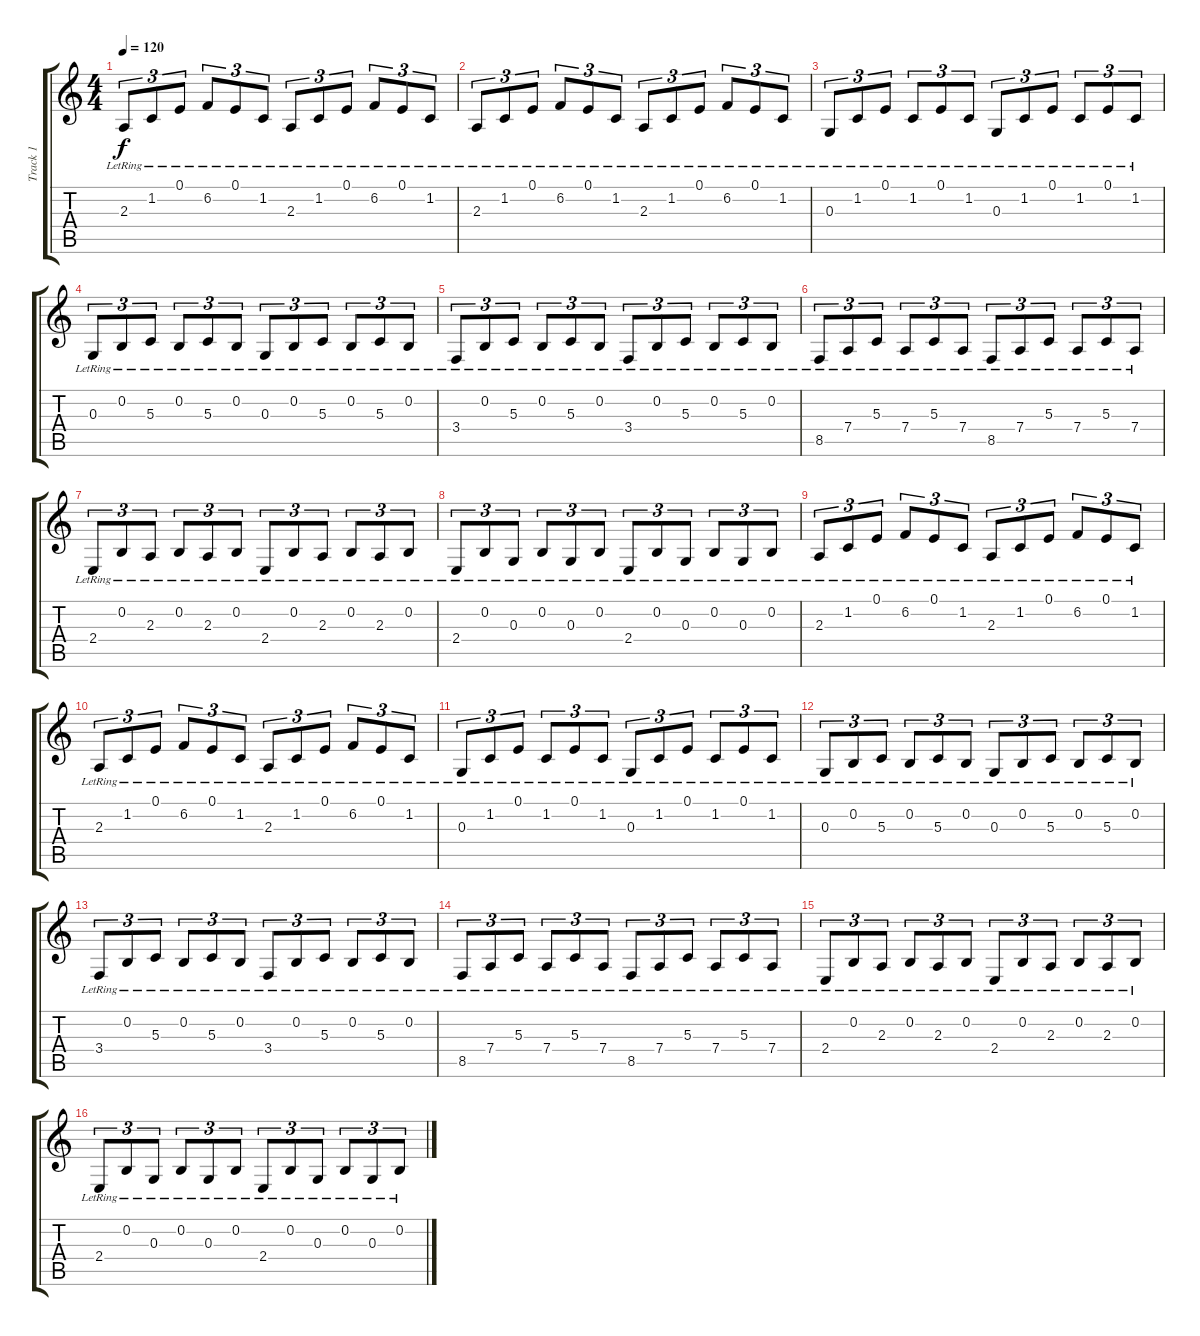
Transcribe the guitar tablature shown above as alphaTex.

\track ("Track 1" "Track 1") {instrument orchestralharp}
\staff {score tabs}
\tuning (E4 B3 G3 D3 A2 E2) {hide}
\ts (4 4)
\tempo 120
\clef g2
\ks c
2.3{lr}.8{tu (3 2) dy f} 1.2{lr}.8{tu (3 2)} 0.1{lr}.8{tu (3 2)} 6.2{lr}.8{tu (3 2)} 0.1{lr}.8{tu (3 2)} 1.2{lr}.8{tu (3 2)} 2.3{lr}.8{tu (3 2)} 1.2{lr}.8{tu (3 2)} 0.1{lr}.8{tu (3 2)} 6.2{lr}.8{tu (3 2)} 0.1{lr}.8{tu (3 2)} 1.2{lr}.8{tu (3 2)} |
2.3{lr}.8{tu (3 2)} 1.2{lr}.8{tu (3 2)} 0.1{lr}.8{tu (3 2)} 6.2{lr}.8{tu (3 2)} 0.1{lr}.8{tu (3 2)} 1.2{lr}.8{tu (3 2)} 2.3{lr}.8{tu (3 2)} 1.2{lr}.8{tu (3 2)} 0.1{lr}.8{tu (3 2)} 6.2{lr}.8{tu (3 2)} 0.1{lr}.8{tu (3 2)} 1.2{lr}.8{tu (3 2)} |
0.3{lr}.8{tu (3 2)} 1.2{lr}.8{tu (3 2)} 0.1{lr}.8{tu (3 2)} 1.2{lr}.8{tu (3 2)} 0.1{lr}.8{tu (3 2)} 1.2{lr}.8{tu (3 2)} 0.3{lr}.8{tu (3 2)} 1.2{lr}.8{tu (3 2)} 0.1{lr}.8{tu (3 2)} 1.2{lr}.8{tu (3 2)} 0.1{lr}.8{tu (3 2)} 1.2{lr}.8{tu (3 2)} |
0.3{lr}.8{tu (3 2)} 0.2{lr}.8{tu (3 2)} 5.3{lr}.8{tu (3 2)} 0.2{lr}.8{tu (3 2)} 5.3{lr}.8{tu (3 2)} 0.2{lr}.8{tu (3 2)} 0.3{lr}.8{tu (3 2)} 0.2{lr}.8{tu (3 2)} 5.3{lr}.8{tu (3 2)} 0.2{lr}.8{tu (3 2)} 5.3{lr}.8{tu (3 2)} 0.2{lr}.8{tu (3 2)} |
3.4{lr}.8{tu (3 2)} 0.2{lr}.8{tu (3 2)} 5.3{lr}.8{tu (3 2)} 0.2{lr}.8{tu (3 2)} 5.3{lr}.8{tu (3 2)} 0.2{lr}.8{tu (3 2)} 3.4{lr}.8{tu (3 2)} 0.2{lr}.8{tu (3 2)} 5.3{lr}.8{tu (3 2)} 0.2{lr}.8{tu (3 2)} 5.3{lr}.8{tu (3 2)} 0.2{lr}.8{tu (3 2)} |
8.5{lr}.8{tu (3 2)} 7.4{lr}.8{tu (3 2)} 5.3{lr}.8{tu (3 2)} 7.4{lr}.8{tu (3 2)} 5.3{lr}.8{tu (3 2)} 7.4{lr}.8{tu (3 2)} 8.5{lr}.8{tu (3 2)} 7.4{lr}.8{tu (3 2)} 5.3{lr}.8{tu (3 2)} 7.4{lr}.8{tu (3 2)} 5.3{lr}.8{tu (3 2)} 7.4{lr}.8{tu (3 2)} |
2.4{lr}.8{tu (3 2)} 0.2{lr}.8{tu (3 2)} 2.3{lr}.8{tu (3 2)} 0.2{lr}.8{tu (3 2)} 2.3{lr}.8{tu (3 2)} 0.2{lr}.8{tu (3 2)} 2.4{lr}.8{tu (3 2)} 0.2{lr}.8{tu (3 2)} 2.3{lr}.8{tu (3 2)} 0.2{lr}.8{tu (3 2)} 2.3{lr}.8{tu (3 2)} 0.2{lr}.8{tu (3 2)} |
2.4{lr}.8{tu (3 2)} 0.2{lr}.8{tu (3 2)} 0.3{lr}.8{tu (3 2)} 0.2{lr}.8{tu (3 2)} 0.3{lr}.8{tu (3 2)} 0.2{lr}.8{tu (3 2)} 2.4{lr}.8{tu (3 2)} 0.2{lr}.8{tu (3 2)} 0.3{lr}.8{tu (3 2)} 0.2{lr}.8{tu (3 2)} 0.3{lr}.8{tu (3 2)} 0.2{lr}.8{tu (3 2)} |
2.3{lr}.8{tu (3 2)} 1.2{lr}.8{tu (3 2)} 0.1{lr}.8{tu (3 2)} 6.2{lr}.8{tu (3 2)} 0.1{lr}.8{tu (3 2)} 1.2{lr}.8{tu (3 2)} 2.3{lr}.8{tu (3 2)} 1.2{lr}.8{tu (3 2)} 0.1{lr}.8{tu (3 2)} 6.2{lr}.8{tu (3 2)} 0.1{lr}.8{tu (3 2)} 1.2{lr}.8{tu (3 2)} |
2.3{lr}.8{tu (3 2)} 1.2{lr}.8{tu (3 2)} 0.1{lr}.8{tu (3 2)} 6.2{lr}.8{tu (3 2)} 0.1{lr}.8{tu (3 2)} 1.2{lr}.8{tu (3 2)} 2.3{lr}.8{tu (3 2)} 1.2{lr}.8{tu (3 2)} 0.1{lr}.8{tu (3 2)} 6.2{lr}.8{tu (3 2)} 0.1{lr}.8{tu (3 2)} 1.2{lr}.8{tu (3 2)} |
0.3{lr}.8{tu (3 2)} 1.2{lr}.8{tu (3 2)} 0.1{lr}.8{tu (3 2)} 1.2{lr}.8{tu (3 2)} 0.1{lr}.8{tu (3 2)} 1.2{lr}.8{tu (3 2)} 0.3{lr}.8{tu (3 2)} 1.2{lr}.8{tu (3 2)} 0.1{lr}.8{tu (3 2)} 1.2{lr}.8{tu (3 2)} 0.1{lr}.8{tu (3 2)} 1.2{lr}.8{tu (3 2)} |
0.3{lr}.8{tu (3 2)} 0.2{lr}.8{tu (3 2)} 5.3{lr}.8{tu (3 2)} 0.2{lr}.8{tu (3 2)} 5.3{lr}.8{tu (3 2)} 0.2{lr}.8{tu (3 2)} 0.3{lr}.8{tu (3 2)} 0.2{lr}.8{tu (3 2)} 5.3{lr}.8{tu (3 2)} 0.2{lr}.8{tu (3 2)} 5.3{lr}.8{tu (3 2)} 0.2{lr}.8{tu (3 2)} |
3.4{lr}.8{tu (3 2)} 0.2{lr}.8{tu (3 2)} 5.3{lr}.8{tu (3 2)} 0.2{lr}.8{tu (3 2)} 5.3{lr}.8{tu (3 2)} 0.2{lr}.8{tu (3 2)} 3.4{lr}.8{tu (3 2)} 0.2{lr}.8{tu (3 2)} 5.3{lr}.8{tu (3 2)} 0.2{lr}.8{tu (3 2)} 5.3{lr}.8{tu (3 2)} 0.2{lr}.8{tu (3 2)} |
8.5{lr}.8{tu (3 2)} 7.4{lr}.8{tu (3 2)} 5.3{lr}.8{tu (3 2)} 7.4{lr}.8{tu (3 2)} 5.3{lr}.8{tu (3 2)} 7.4{lr}.8{tu (3 2)} 8.5{lr}.8{tu (3 2)} 7.4{lr}.8{tu (3 2)} 5.3{lr}.8{tu (3 2)} 7.4{lr}.8{tu (3 2)} 5.3{lr}.8{tu (3 2)} 7.4{lr}.8{tu (3 2)} |
2.4{lr}.8{tu (3 2)} 0.2{lr}.8{tu (3 2)} 2.3{lr}.8{tu (3 2)} 0.2{lr}.8{tu (3 2)} 2.3{lr}.8{tu (3 2)} 0.2{lr}.8{tu (3 2)} 2.4{lr}.8{tu (3 2)} 0.2{lr}.8{tu (3 2)} 2.3{lr}.8{tu (3 2)} 0.2{lr}.8{tu (3 2)} 2.3{lr}.8{tu (3 2)} 0.2{lr}.8{tu (3 2)} |
2.4{lr}.8{tu (3 2)} 0.2{lr}.8{tu (3 2)} 0.3{lr}.8{tu (3 2)} 0.2{lr}.8{tu (3 2)} 0.3{lr}.8{tu (3 2)} 0.2{lr}.8{tu (3 2)} 2.4{lr}.8{tu (3 2)} 0.2{lr}.8{tu (3 2)} 0.3{lr}.8{tu (3 2)} 0.2{lr}.8{tu (3 2)} 0.3{lr}.8{tu (3 2)} 0.2{lr}.8{tu (3 2)}
